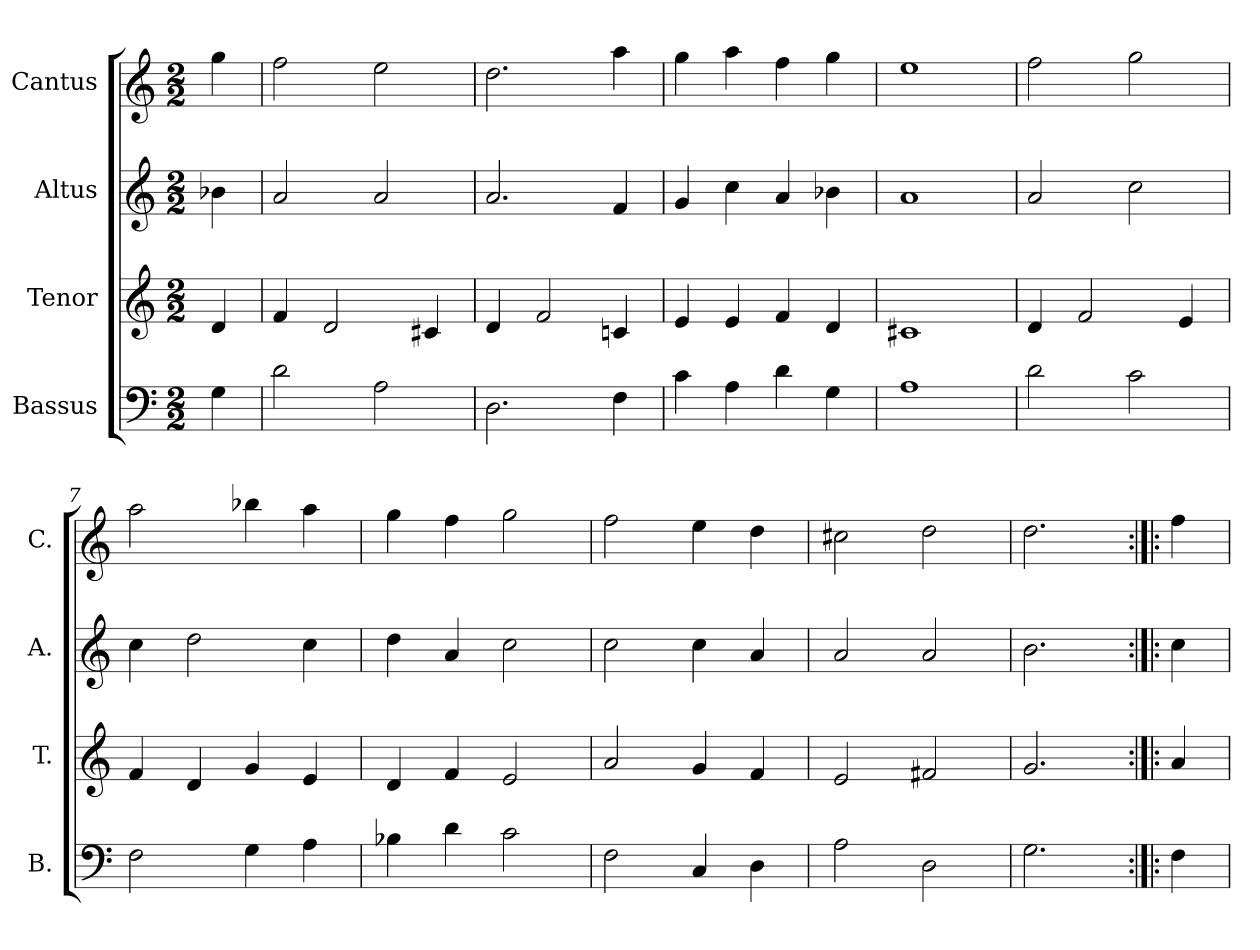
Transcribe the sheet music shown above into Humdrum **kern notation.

**kern	**kern	**kern	**kern
*part4	*part3	*part2	*part1
*staff4	*staff3	*staff2	*staff1
*I"Bassus	*I"Tenor	*I"Altus	*I"Cantus
*I'B.	*I'T.	*I'A.	*I'C.
*clefF4	*clefG2	*clefG2	*clefG2
*k[]	*k[]	*k[]	*k[]
*M2/2	*M2/2	*M2/2	*M2/2
=1	=1	=1	=1
4G\	4d/	4b-X\	4gg\
=2	=2	=2	=2
2d\	4f/	2a/	2ff\
.	2d/	.	.
2A\	.	2a/	2ee\
.	4c#X/	.	.
=3	=3	=3	=3
2.D\	4d/	2.a/	2.dd\
.	2f/	.	.
4F\	4cn/	4f/	4aa\
=4	=4	=4	=4
4c\	4e/	4g/	4gg\
4A\	4e/	4cc\	4aa\
4d\	4f/	4a/	4ff\
4G\	4d/	4b-X\	4gg\
=5	=5	=5	=5
1A	1c#X	1a	1ee
=6	=6	=6	=6
2d\	4d/	2a/	2ff\
.	2f/	.	.
2c\	.	2cc\	2gg\
.	4e/	.	.
=7	=7	=7	=7
2F\	4f/	4cc\	2aa\
.	4d/	2dd\	.
4G\	4g/	.	4bb-X\
4A\	4e/	4cc\	4aa\
!!LO:LB:g=z
=8	=8	=8	=8
4B-X\	4d/	4dd\	4gg\
4d\	4f/	4a/	4ff\
2c\	2e/	2cc\	2gg\
=9	=9	=9	=9
2F\	2a/	2cc\	2ff\
4C/	4g/	4cc\	4ee\
4D\	4f/	4a/	4dd\
=10	=10	=10	=10
2A\	2e/	2a/	2cc#X\
2D\	2f#X/	2a/	2dd\
=11	=11	=11	=11
2.G\	2.g/	2.b\	2.dd\
=12:|!|:	=12:|!|:	=12:|!|:	=12:|!|:
4F\	4a/	4cc\	4ff\
=	=	=	=
*-	*-	*-	*-
